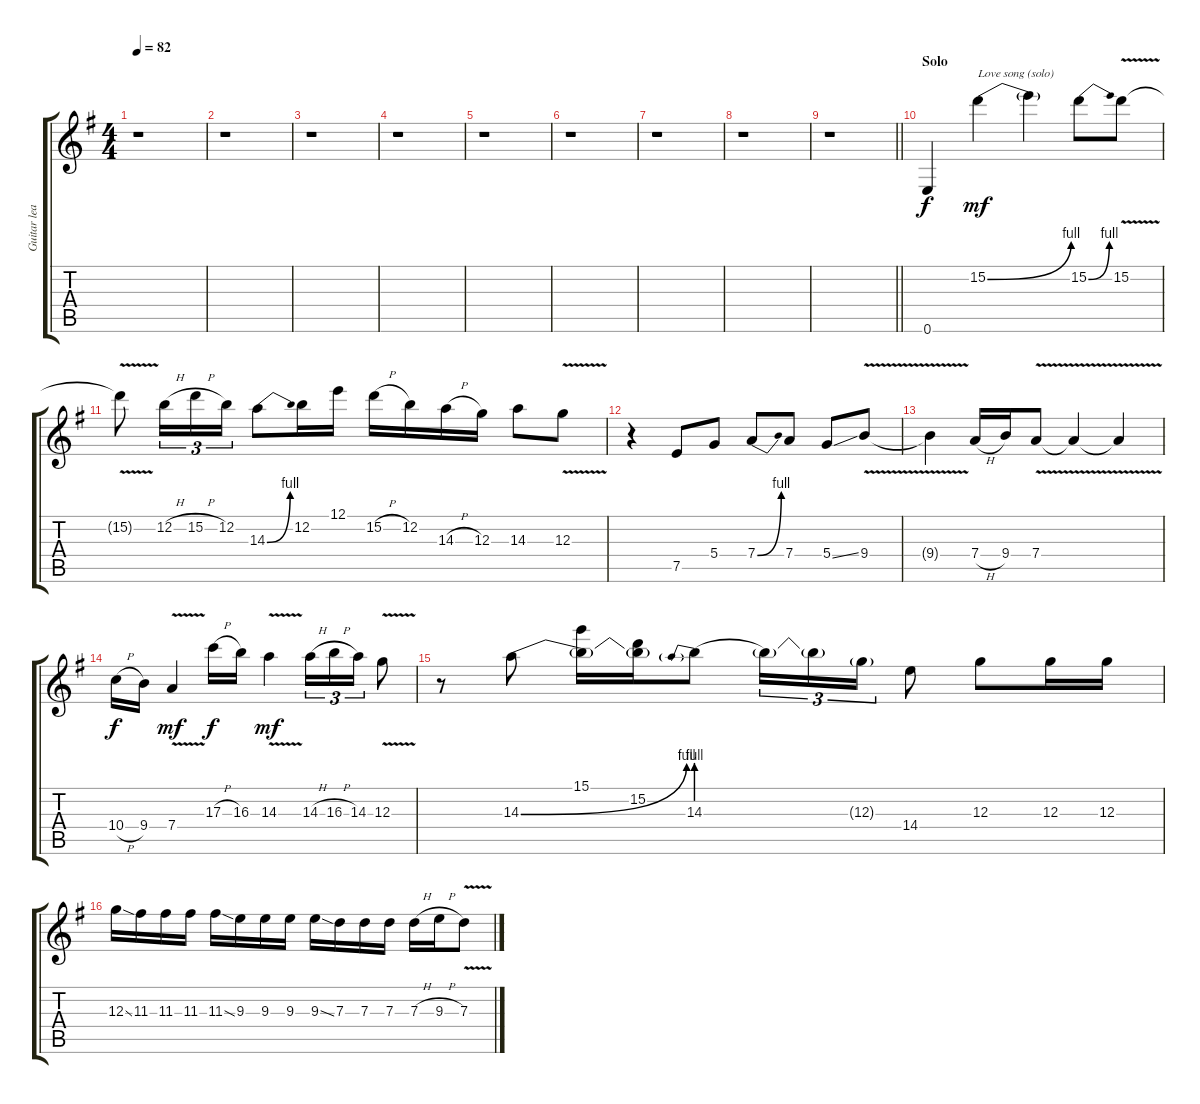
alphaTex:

\track ("Guitar lead" "Guitar lea") {instrument overdrivenguitar}
\staff {score tabs}
\tuning (E4 B3 G3 D3 A2 E2) {hide}
\ts (4 4)
\tempo 82
\clef g2
\ks eminor
r.1{dy mf} |
r.1 |
r.1 |
r.1 |
r.1 |
r.1 |
r.1 |
r.1 |
\barLineRight lightlight
r.1 |
\section ("" "Solo")
0.6.4{dy f} 15.2{be (bend 0 0 60 4)}.4{txt "Love song (solo)" dy mf} 15.2{t}.4 15.2{be (bend 0 0 60 4)}.8 15.2{v}.8 |
15.2{v t}.8 12.2{h}.16{tu (3 2)} 15.2{h}.16{tu (3 2)} 12.2.16{tu (3 2)} 14.3{be (bend 0 0 60 4)}.8 12.2.16 12.1.16 15.2{h}.16 12.2.16 14.3{h}.16 12.3.16 14.3.8 12.3{v}.8 |
r.4 7.5.8 5.4.8 7.4{be (bend 0 0 60 4)}.8 7.4.8 5.4{ss}.8 9.4{v}.8 |
9.4{v t}.4 7.4{h}.16 9.4.16 7.4{v}.8 7.4{v t}.4 7.4{t}.4 |
10.4{h}.16{dy f} 9.4.16 7.4{v}.4{dy mf} 17.3{h}.16{dy f} 16.3.16 14.3{v}.4{dy mf} 14.3{h}.16{tu (3 2)} 16.3{h}.16{tu (3 2)} 14.3.16{tu (3 2)} 12.3{v}.8 |
r.8 14.3{be (bend 0 0 60 4)}.8 (15.1 14.3{t}).16 (15.2 14.3{t}).16 14.3{be (prebend 0 4 60 4)}.8 14.3{t}.16{tu (3 2)} 14.3{t}.16{tu (3 2)} 12.3{g}.16{tu (3 2)} 14.4.8 12.3.8 12.3.16 12.3.16 |
12.3{ss}.16 11.3.16 11.3.16 11.3.16 11.3{ss}.16 9.3.16 9.3.16 9.3.16 9.3{ss}.16 7.3.16 7.3.16 7.3.16 7.3{h}.16 9.3{h}.16 7.3{v}.8
